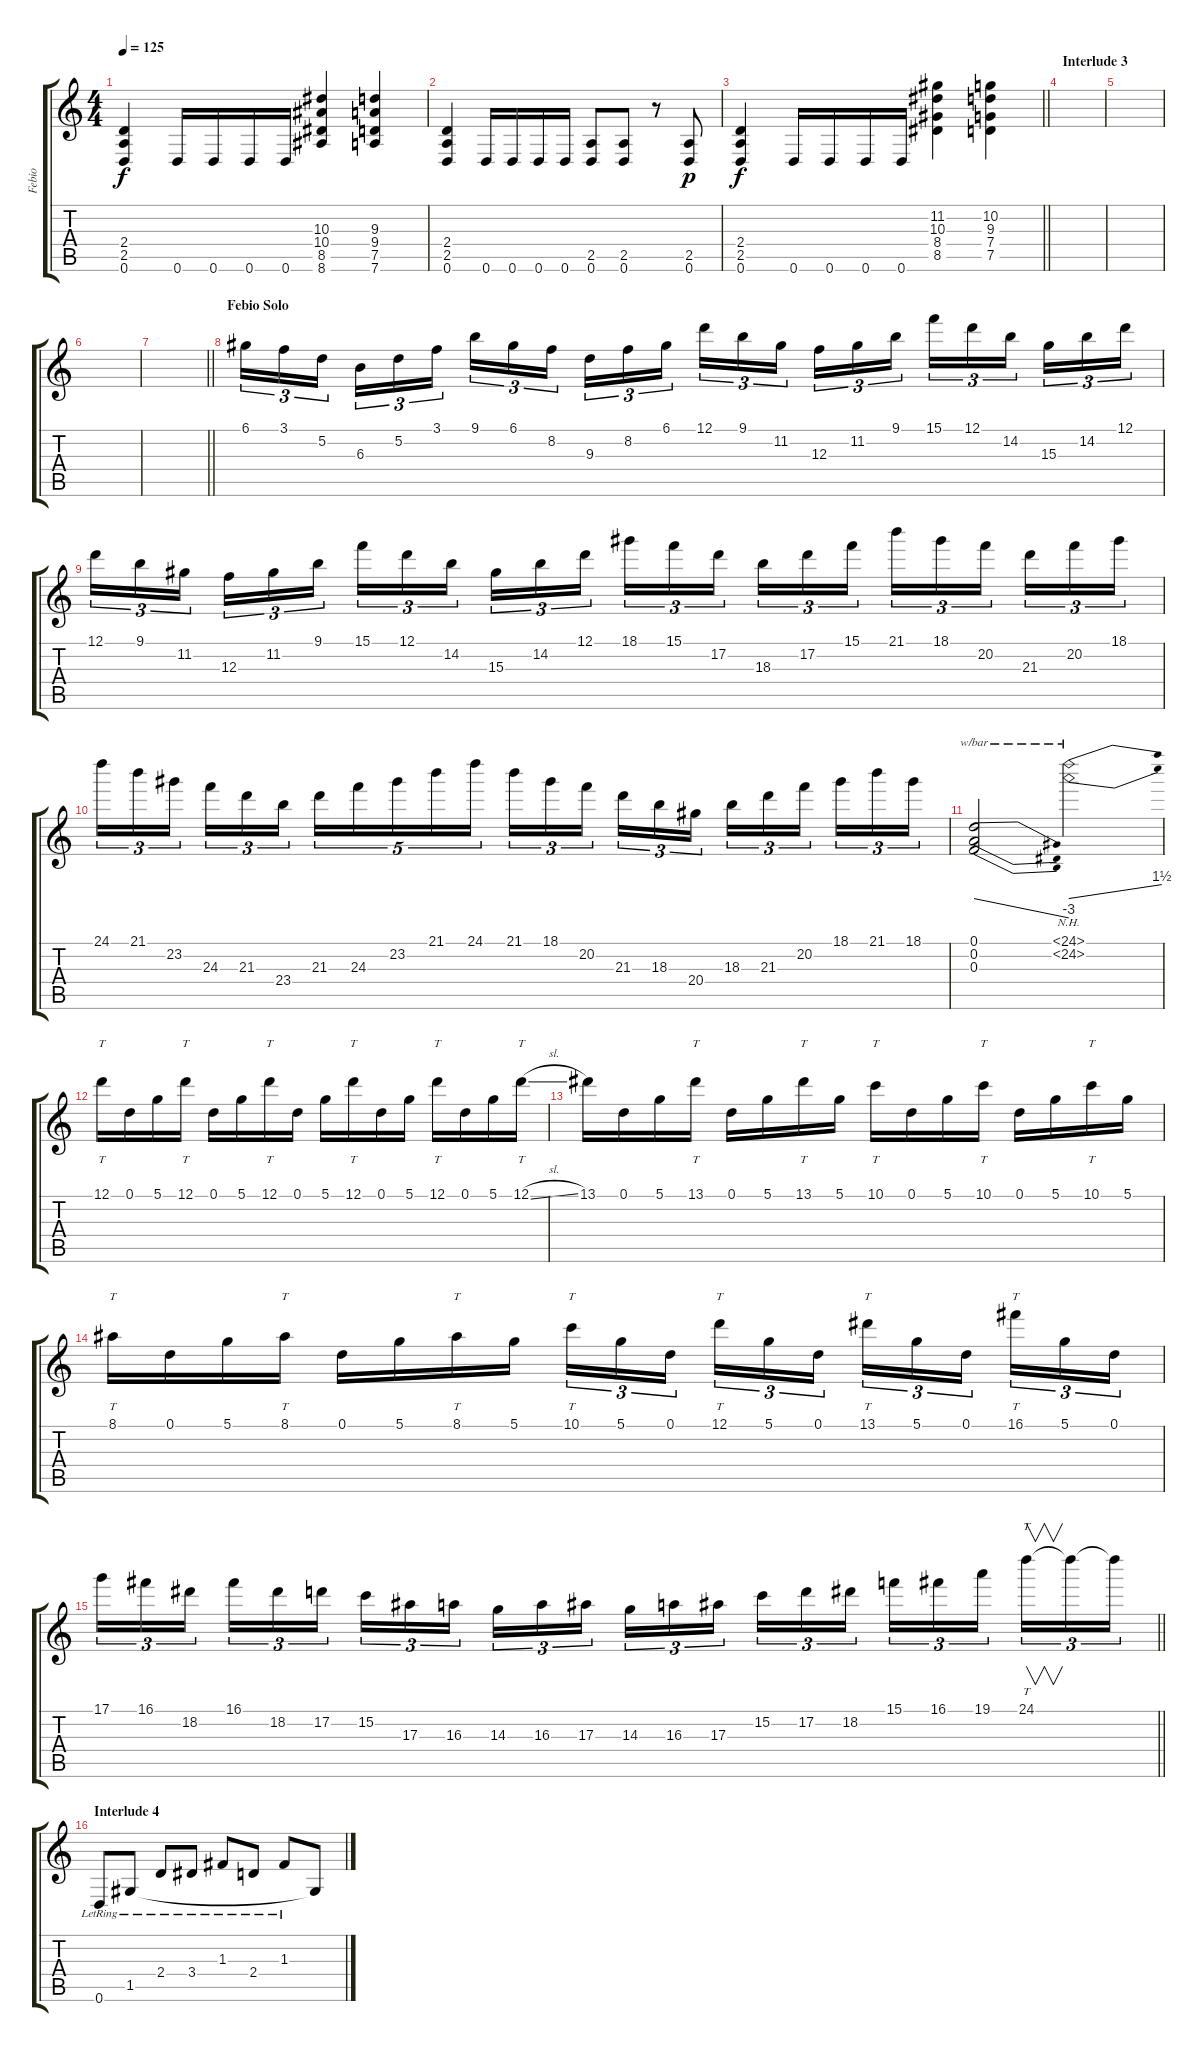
\track ("Febio" "Febio") {instrument distortionguitar}
\staff {score tabs}
\tuning (D4 A3 F3 C3 G2 D2) {hide}
\ts (4 4)
\tempo 125
\clef g2
\ks c
(2.4 2.5 0.6).4{dy f} 0.6.16 0.6.16 0.6.16 0.6.16 (10.3 10.4 8.5 8.6).4 (9.3 9.4 7.5 7.6).4 |
(2.4 2.5 0.6).4 0.6.16 0.6.16 0.6.16 0.6.16 (2.5 0.6).8 (2.5 0.6).8 r.8 (2.5 0.6).8{dy p} |
\barLineRight lightlight
(2.4 2.5 0.6).4{dy f} 0.6.16 0.6.16 0.6.16 0.6.16 (11.2 10.3 8.4 8.5).4 (10.2 9.3 7.4 7.5).4 |
\section ("" "Interlude 3")
|
|
|
\barLineRight lightlight
|
\section ("" "Febio Solo ")
6.1.16{tu (3 2) volume 16} 3.1.16{tu (3 2)} 5.2.16{tu (3 2) beam splitsecondary} 6.3.16{tu (3 2)} 5.2.16{tu (3 2)} 3.1.16{tu (3 2)} 9.1.16{tu (3 2)} 6.1.16{tu (3 2)} 8.2.16{tu (3 2) beam splitsecondary} 9.3.16{tu (3 2)} 8.2.16{tu (3 2)} 6.1.16{tu (3 2)} 12.1.16{tu (3 2)} 9.1.16{tu (3 2)} 11.2.16{tu (3 2) beam splitsecondary} 12.3.16{tu (3 2)} 11.2.16{tu (3 2)} 9.1.16{tu (3 2)} 15.1.16{tu (3 2)} 12.1.16{tu (3 2)} 14.2.16{tu (3 2) beam splitsecondary} 15.3.16{tu (3 2)} 14.2.16{tu (3 2)} 12.1.16{tu (3 2)} |
12.1.16{tu (3 2)} 9.1.16{tu (3 2)} 11.2.16{tu (3 2) beam splitsecondary} 12.3.16{tu (3 2)} 11.2.16{tu (3 2)} 9.1.16{tu (3 2)} 15.1.16{tu (3 2)} 12.1.16{tu (3 2)} 14.2.16{tu (3 2) beam splitsecondary} 15.3.16{tu (3 2)} 14.2.16{tu (3 2)} 12.1.16{tu (3 2)} 18.1.16{tu (3 2)} 15.1.16{tu (3 2)} 17.2.16{tu (3 2) beam splitsecondary} 18.3.16{tu (3 2)} 17.2.16{tu (3 2)} 15.1.16{tu (3 2)} 21.1.16{tu (3 2)} 18.1.16{tu (3 2)} 20.2.16{tu (3 2) beam splitsecondary} 21.3.16{tu (3 2)} 20.2.16{tu (3 2)} 18.1.16{tu (3 2)} |
24.1.16{tu (3 2)} 21.1.16{tu (3 2)} 23.2.16{tu (3 2) beam splitsecondary} 24.3.16{tu (3 2)} 21.3.16{tu (3 2)} 23.4.16{tu (3 2)} 21.3.16{tu (5 4)} 24.3.16{tu (5 4)} 23.2.16{tu (5 4)} 21.1.16{tu (5 4)} 24.1.16{tu (5 4)} 21.1.16{tu (3 2)} 18.1.16{tu (3 2)} 20.2.16{tu (3 2) beam splitsecondary} 21.3.16{tu (3 2)} 18.3.16{tu (3 2)} 20.4.16{tu (3 2)} 18.3.16{tu (3 2)} 21.3.16{tu (3 2)} 20.2.16{tu (3 2) beam splitsecondary} 18.1.16{tu (3 2)} 21.1.16{tu (3 2)} 18.1.16{tu (3 2)} |
(0.1 0.2 0.3).2{tbe (dive default 0 0 60 -12)} (24.1{nh} 24.2{nh}).2{tbe (dive default 0 0 60 6)} |
12.1.16{tt} 0.1.16 5.1.16 12.1.16{tt} 0.1.16 5.1.16 12.1.16{tt} 0.1.16 5.1.16 12.1.16{tt} 0.1.16 5.1.16 12.1.16{tt} 0.1.16 5.1.16 12.1{sl}.16{tt} |
13.1.16 0.1.16 5.1.16 13.1.16{tt} 0.1.16 5.1.16 13.1.16{tt} 5.1.16 10.1.16{tt} 0.1.16 5.1.16 10.1.16{tt} 0.1.16 5.1.16 10.1.16{tt} 5.1.16 |
8.1.16{tt} 0.1.16 5.1.16 8.1.16{tt} 0.1.16 5.1.16 8.1.16{tt} 5.1.16 10.1.16{tt tu (3 2)} 5.1.16{tu (3 2)} 0.1.16{tu (3 2) beam splitsecondary} 12.1.16{tt tu (3 2)} 5.1.16{tu (3 2)} 0.1.16{tu (3 2)} 13.1.16{tt tu (3 2)} 5.1.16{tu (3 2)} 0.1.16{tu (3 2) beam splitsecondary} 16.1.16{tt tu (3 2)} 5.1.16{tu (3 2)} 0.1.16{tu (3 2)} |
\barLineRight lightlight
17.1.16{tu (3 2)} 16.1.16{tu (3 2)} 18.2.16{tu (3 2) beam splitsecondary} 16.1.16{tu (3 2)} 18.2.16{tu (3 2)} 17.2.16{tu (3 2)} 15.2.16{tu (3 2)} 17.3.16{tu (3 2)} 16.3.16{tu (3 2) beam splitsecondary} 14.3.16{tu (3 2)} 16.3.16{tu (3 2)} 17.3.16{tu (3 2)} 14.3.16{tu (3 2)} 16.3.16{tu (3 2)} 17.3.16{tu (3 2) beam splitsecondary} 15.2.16{tu (3 2)} 17.2.16{tu (3 2)} 18.2.16{tu (3 2)} 15.1.16{tu (3 2)} 16.1.16{tu (3 2)} 19.1.16{tu (3 2) beam splitsecondary} 24.1.16{v tt tu (3 2)} 24.1{t}.16{tu (3 2)} 24.1{t}.16{tu (3 2)} |
\section ("" "Interlude 4")
0.6{lr}.8{balance 8 instrument electricguitarclean} 1.5{lr}.8 2.4{lr}.8 3.4{lr}.8 1.3{lr}.8 2.4{lr}.8 1.3{lr}.8 1.5{t}.8
